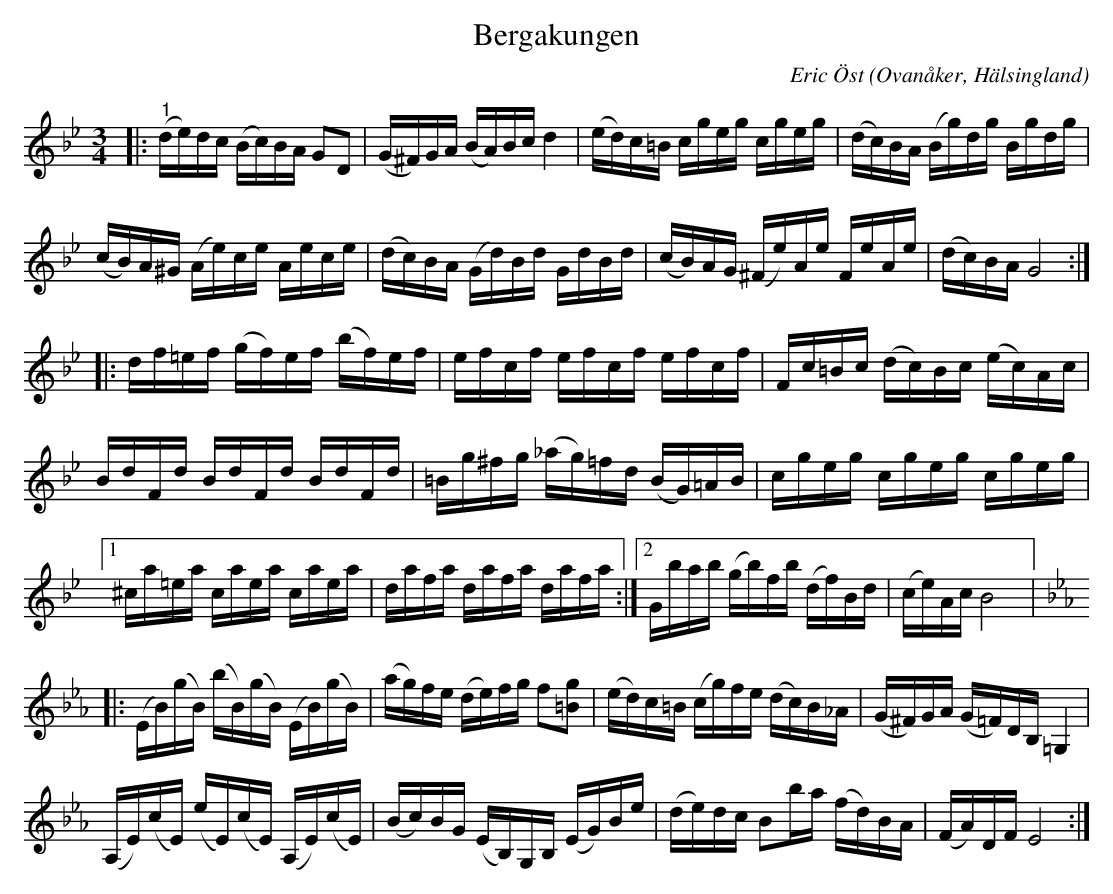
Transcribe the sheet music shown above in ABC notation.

X:1
T:Bergakungen
C:Eric Öst
O:Ovanåker, Hälsingland
L:1/16
M:3/4
K:Bb
|:"^1" (de)dc (Bc)BA G2D2 | (G^F)GA (BA)Bc d4 | (ed)c=B cgeg cgeg | (dc)BA (Bg)dg Bgdg |
(cB)A^G (Ae)ce Aece | (dc)BA (Gd)Bd GdBd | (cB)AG (^Fe)Ae FeAe | (dc)BA G8 ::
df=ef (gf)ef (bf)ef | efcf efcf efcf | Fc=Bc (dc)Bc (ec)Ac |
BdFd BdFd BdFd | =Bg^fg (_ag)=fd (BG)=AB | cgeg cgeg cgeg |1
^ca=ea caea caea | dafa dafa dafa :|2 Gbab (gb)fb (df)Bd | (ce)Ac B8 |:
[K:Eb] (EB)(gB) (bB)(gB) (EB)(gB) | (ag)fe (de)fg f2[=Bg]2 | (ed)c=B (cg)fe (dc)B_A | (G^F)GA (G=F)DB, =G,4 |
(A,E)(cE) (eE)(cE) (A,E)(cE) | (Bc)BG (EB,)G,B, (EG)Be | (de)dc B2ba (fd)BA | (FA)DF E8 :|
